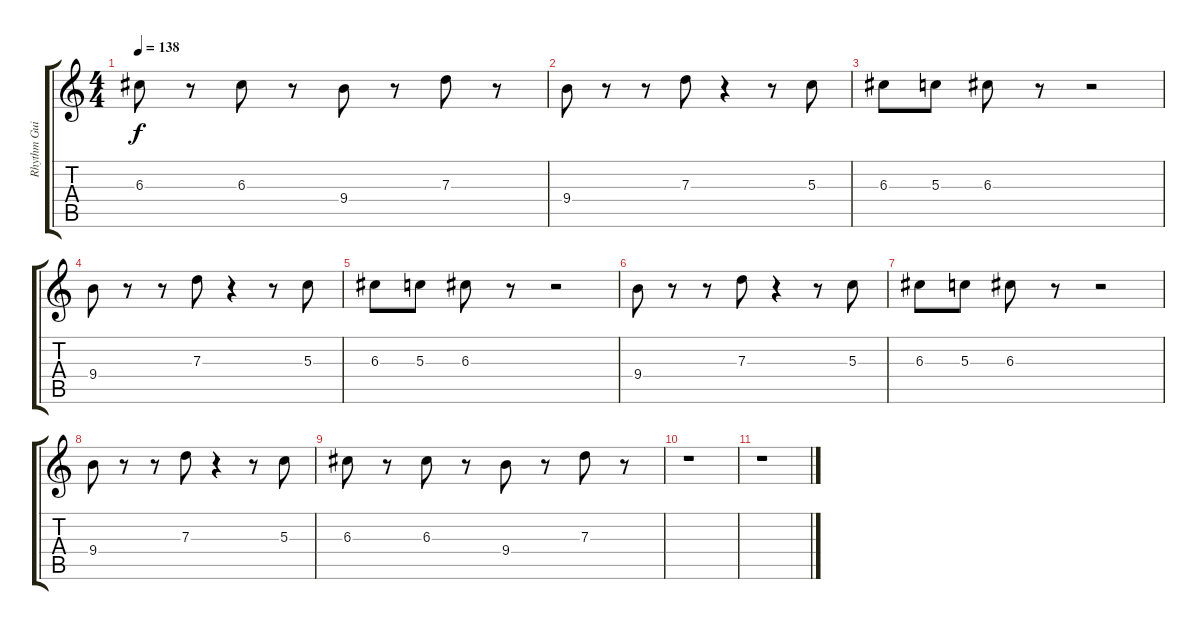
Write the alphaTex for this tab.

\track ("Rhythm Guitar" "Rhythm Gui") {instrument electricguitarjazz}
\staff {score tabs}
\tuning (E4 B3 G3 D3 A2 E2) {hide}
\ts (4 4)
\tempo 138
\clef g2
\ks c
6.3.8{dy f} r.8 6.3.8 r.8 9.4.8 r.8 7.3.8 r.8 |
9.4.8 r.8 r.8 7.3.8 r.4 r.8 5.3.8 |
6.3.8 5.3.8 6.3.8 r.8 r.2 |
9.4.8 r.8 r.8 7.3.8 r.4 r.8 5.3.8 |
6.3.8 5.3.8 6.3.8 r.8 r.2 |
9.4.8 r.8 r.8 7.3.8 r.4 r.8 5.3.8 |
6.3.8 5.3.8 6.3.8 r.8 r.2 |
9.4.8 r.8 r.8 7.3.8 r.4 r.8 5.3.8 |
6.3.8 r.8 6.3.8 r.8 9.4.8 r.8 7.3.8 r.8 |
r.1 |
r.1
